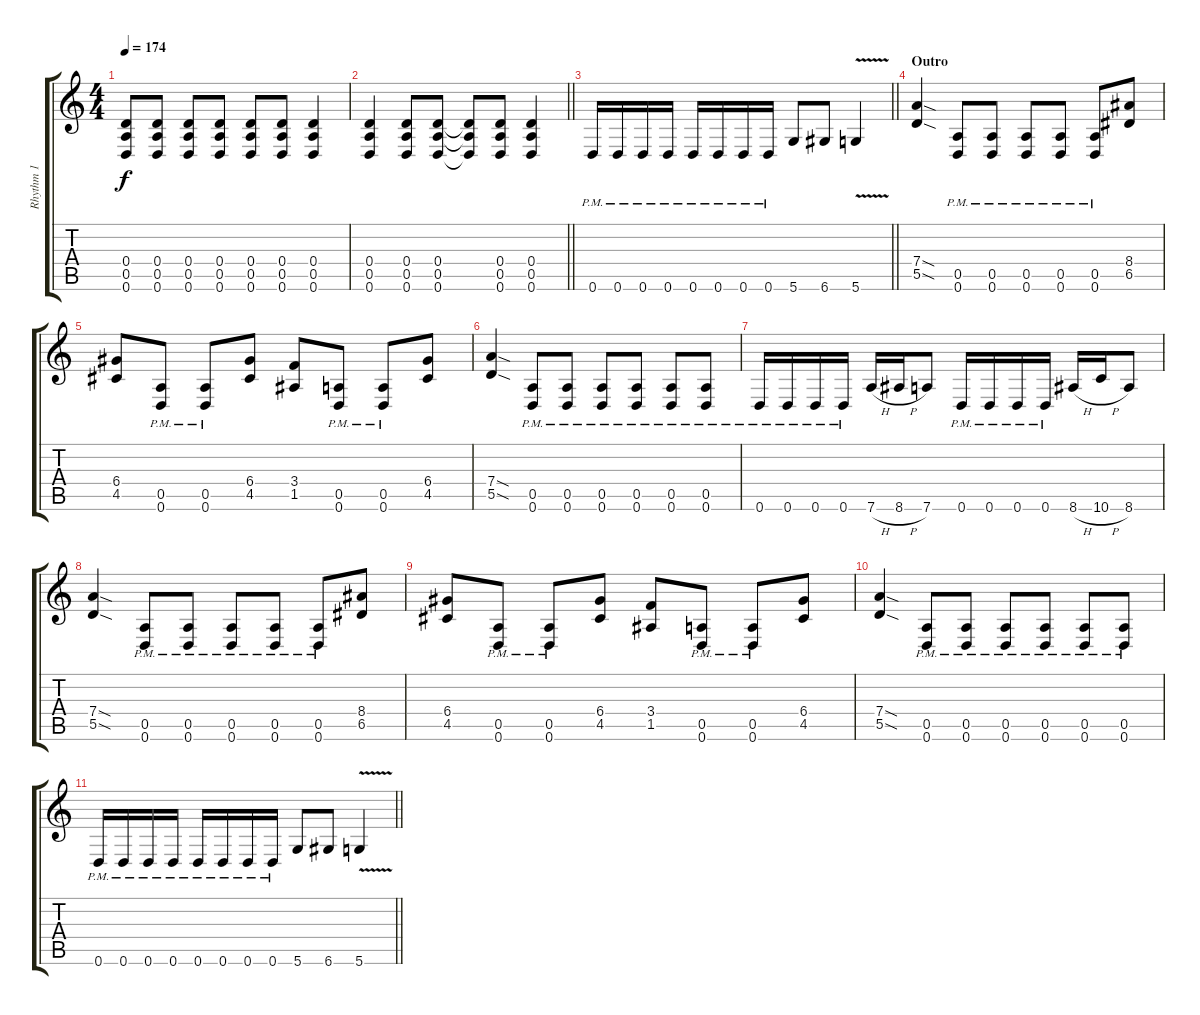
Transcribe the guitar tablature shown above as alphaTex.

\track ("Rhythm 1" "Rhythm 1") {instrument distortionguitar}
\staff {score tabs}
\tuning (E4 B3 G3 D3 A2 D2) {hide}
\ts (4 4)
\tempo 174
\clef g2
\ks c
(0.4 0.5 0.6).8{dy f} (0.4 0.5 0.6).8 (0.4 0.5 0.6).8 (0.4 0.5 0.6).8 (0.4 0.5 0.6).8 (0.4 0.5 0.6).8 (0.4 0.5 0.6).4 |
\barLineRight lightlight
(0.4 0.5 0.6).4 (0.4 0.5 0.6).8 (0.4 0.5 0.6).8 (0.4{t} 0.5{t} 0.6{t}).8 (0.4 0.5 0.6).8 (0.4 0.5 0.6).4 |
\barLineRight lightlight
0.6{pm}.16 0.6{pm}.16 0.6{pm}.16 0.6{pm}.16 0.6{pm}.16 0.6{pm}.16 0.6{pm}.16 0.6{pm}.16 5.6.8 6.6.8 5.6{v}.4 |
\section ("" "Outro")
(7.4{sod} 5.5{sod}).4 (0.5{pm} 0.6{pm}).8 (0.5{pm} 0.6{pm}).8 (0.5{pm} 0.6{pm}).8 (0.5{pm} 0.6{pm}).8 (0.5{pm} 0.6{pm}).8 (8.4 6.5).8 |
(6.4 4.5).8 (0.5{pm} 0.6{pm}).8 (0.5{pm} 0.6{pm}).8 (6.4 4.5).8 (3.4 1.5).8 (0.5{pm} 0.6{pm}).8 (0.5{pm} 0.6{pm}).8 (6.4 4.5).8 |
(7.4{sod} 5.5{sod}).4 (0.5{pm} 0.6{pm}).8 (0.5{pm} 0.6{pm}).8 (0.5{pm} 0.6{pm}).8 (0.5{pm} 0.6{pm}).8 (0.5{pm} 0.6{pm}).8 (0.5{pm} 0.6{pm}).8 |
0.6{pm}.16 0.6{pm}.16 0.6{pm}.16 0.6{pm}.16 7.6{h}.16 8.6{h}.16 7.6.8 0.6{pm}.16 0.6{pm}.16 0.6{pm}.16 0.6{pm}.16 8.6{h}.16 10.6{h}.16 8.6.8 |
(7.4{sod} 5.5{sod}).4 (0.5{pm} 0.6{pm}).8 (0.5{pm} 0.6{pm}).8 (0.5{pm} 0.6{pm}).8 (0.5{pm} 0.6{pm}).8 (0.5{pm} 0.6{pm}).8 (8.4 6.5).8 |
(6.4 4.5).8 (0.5{pm} 0.6{pm}).8 (0.5{pm} 0.6{pm}).8 (6.4 4.5).8 (3.4 1.5).8 (0.5{pm} 0.6{pm}).8 (0.5{pm} 0.6{pm}).8 (6.4 4.5).8 |
(7.4{sod} 5.5{sod}).4 (0.5{pm} 0.6{pm}).8 (0.5{pm} 0.6{pm}).8 (0.5{pm} 0.6{pm}).8 (0.5{pm} 0.6{pm}).8 (0.5{pm} 0.6{pm}).8 (0.5{pm} 0.6{pm}).8 |
\barLineRight lightlight
0.6{pm}.16 0.6{pm}.16 0.6{pm}.16 0.6{pm}.16 0.6{pm}.16 0.6{pm}.16 0.6{pm}.16 0.6{pm}.16 5.6.8 6.6.8 5.6{v}.4
